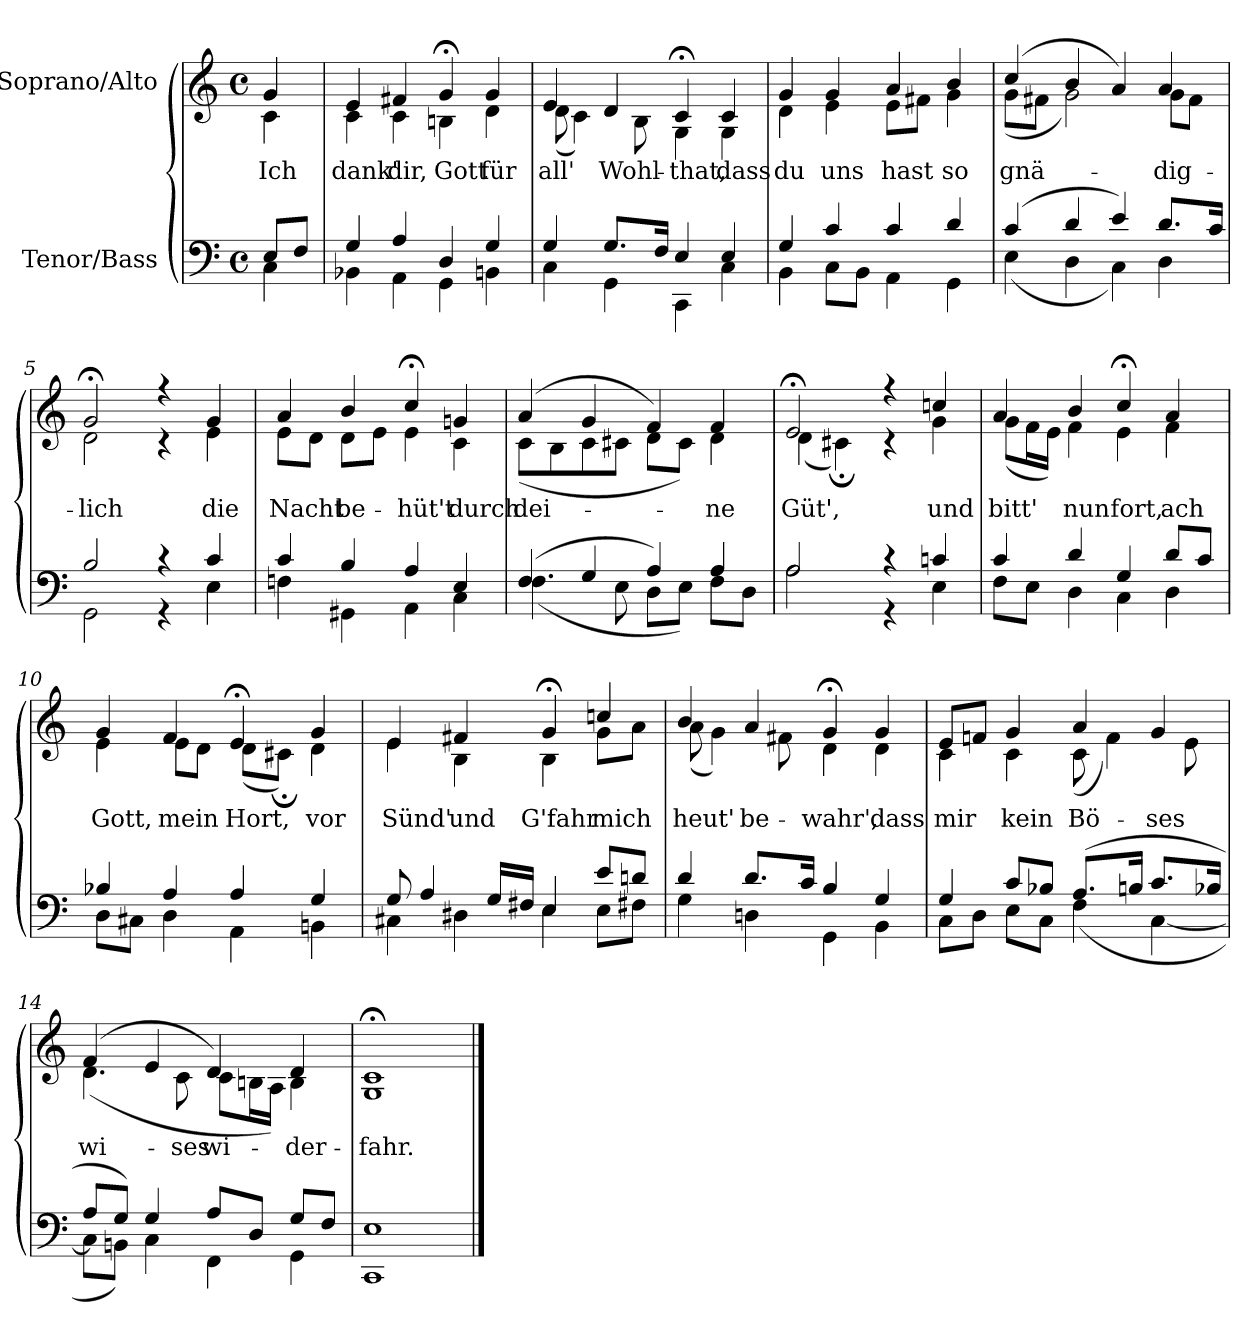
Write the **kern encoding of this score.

**kern	**kern	**text
*part2	*part1	*part1
*staff2	*staff1	*staff1
*I"Tenor/Bass	*I"Soprano/Alto	*
*clefF4	*clefG2	*
*k[]	*k[]	*
*M4/4	*M4/4	*
*met(c)	*met(c)	*
=	=	=
*^	*	*
!	!	!	!LO:LY:b
*	*	*^	*
8E/L	4C\	4g/	4c\	Ich
8F/J	.	.	.	.
=1	=1	=1	=1	=1
!	!	!	!	!LO:LY:b
4G/	4BB-X\	4e/	4c\	dank'
!	!	!	!	!LO:LY:b
4A/	4AA\	4f#X/	4c\	dir,
!	!	!	!	!LO:LY:b
4D/	4GG\	4g;</	4Bn\	Gott
!	!	!	!	!LO:LY:b
4G/	4BBn\	4g/	4d\	für
=2	=2	=2	=2	=2
!	!	!	!	!LO:LY:b
4G/	4C\	4e/	(8d\	all'
.	.	.	4c\)	.
!	!	!	!	!LO:LY:b
8.G/L	4GG\	4d/	.	Wohl-
.	.	.	8B\	.
16F/Jk	.	.	.	.
!	!	!	!	!LO:LY:b
4E/	4CC\	4c;</	4G\	-that,
!	!	!	!	!LO:LY:b
4E/	4C\	4c/	4G\	dass
=3	=3	=3	=3	=3
!	!	!	!	!LO:LY:b
4G/	4BB\	4g/	4d\	du
!	!	!	!	!LO:LY:b
4c/	8C\L	4g/	4e\	uns
.	8BB\J	.	.	.
!	!	!	!	!LO:LY:b
4c/	4AA\	4a/	8e\L	hast
.	.	.	8f#X\J	.
!	!	!	!	!LO:LY:b
4d/	4GG\	4b/	4g\	so
!!LO:LB:g=z	!!
=4	=4	=4	=4	=4
!	!	!	!	!LO:LY:b
(4c/	(4E\	(4cc/	(8g\L	gnä-
.	.	.	8f#X\J	.
4d/	4D\	4b/	2g\)	.
4e/)	4C\)	4a/)	.	.
!	!	!	!	!LO:LY:b
8.d/L	4D\	4a/	8g\L	dig-
.	.	.	8f#\J	.
16c/Jk	.	.	.	.
=5	=5	=5	=5	=5
!	!	!	!	!LO:LY:b
2B/	2GG\	2g;</	2d\	-lich
4r	4r	4r	4r	.
!	!	!	!	!LO:LY:b
4c/	4E\	4g/	4e\	die
=6	=6	=6	=6	=6
!	!	!	!	!LO:LY:b
4c/	4Fn\	4a/	8e\L	Nacht
.	.	.	8d\J	.
!	!	!	!	!LO:LY:b
4B/	4GG#X\	4b/	8d\L	be-
.	.	.	8e\J	.
!	!	!	!	!LO:LY:b
4A/	4AA\	4cc;</	4e\	-hüt't
!	!	!	!	!LO:LY:b
4E/	4C\	4gn/	4c\	durch
=7	=7	=7	=7	=7
!	!	!	!	!LO:LY:b
(4F/	(4.F\	(4a/	(8c\L	dei-
.	.	.	8B\	.
4G/	.	4g/	8c\	.
.	8E\	.	8c#X\J	.
4A/)	8D\L	4f/)	8d\L	.
.	8E\J)	.	8c#\J)	.
!	!	!	!	!LO:LY:b
4A/	8F\L	4f/	4d\	-ne
.	8D\J	.	.	.
!!LO:LB:g=z	!!
=8	=8	=8	=8	=8
!	!	!	!	!LO:LY:b
2A/	2A\	2e;</	(4d\	Güt',
.	.	.	4c#X;\)	.
4r	4r	4r	4r	.
!	!	!	!	!LO:LY:b
4cn/	4E\	4ccn/	4g\	und
=9	=9	=9	=9	=9
!	!	!	!	!LO:LY:b
4c/	8F\L	4a/	(8g\L	bitt'
.	8E\J	.	16f\L	.
.	.	.	16e\JJ)	.
!	!	!	!	!LO:LY:b
4d/	4D\	4b/	4f\	nun
!	!	!	!	!LO:LY:b
4G/	4C\	4cc;</	4e\	fort,
!	!	!	!	!LO:LY:b
8d/L	4D\	4a/	4f\	ach
8c/J	.	.	.	.
=10	=10	=10	=10	=10
!	!	!	!	!LO:LY:b
4B-X/	8D\L	4g/	4e\	Gott,
.	8C#X\J	.	.	.
!	!	!	!	!LO:LY:b
4A/	4D\	4f/	8e\L	mein
.	.	.	8d\J	.
!	!	!	!	!LO:LY:b
4A/	4AA\	4e;</	(8d\L	Hort,
.	.	.	8c#X;\J)	.
!	!	!	!	!LO:LY:b
4G/	4BBn\	4g/	4d\	vor
=11	=11	=11	=11	=11
!	!	!	!	!LO:LY:b
8G/	4C#X\	4e/	4e\	Sünd'
4A/	.	.	.	.
!	!	!	!	!LO:LY:b
.	4D#X\	4f#X/	4B\	und
16G/LL	.	.	.	.
16F#X/JJ	.	.	.	.
!	!	!	!	!LO:LY:b
4E/	4E\	4g;</	4B\	G'fahr
!	!	!	!	!LO:LY:b
8e/L	8E\L	4ccn/	8g\L	mich
8dn/J	8F#X\J	.	8a\J	.
!!LO:LB:g=z	!!
=12	=12	=12	=12	=12
!	!	!	!	!LO:LY:b
4d/	4G\	4b/	(8a\	heut'
.	.	.	4g\)	.
!	!	!	!	!LO:LY:b
8.d/L	4Dn\	4a/	.	be-
.	.	.	8f#X\	.
16c/Jk	.	.	.	.
!	!	!	!	!LO:LY:b
4B/	4GG\	4g;</	4d\	-wahr',
!	!	!	!	!LO:LY:b
4G/	4BB\	4g/	4d\	dass
=13	=13	=13	=13	=13
!	!	!	!	!LO:LY:b
4G/	8C\L	8e/L	4c\	mir
.	8D\J	8fn/J	.	.
!	!	!	!	!LO:LY:b
8c/L	8E\L	4g/	4c\	kein
8B-X/J	8C\J	.	.	.
!	!	!	!	!LO:LY:a
!	!	!	!	!LO:LY:b
(8.A/L	(4F\	4a/	(8c\	Bö-
.	.	.	4f\)	.
16Bn/Jk	.	.	.	.
!	!	!	!	!LO:LY:a
8.c/L	[4C\	4g/	.	-ses
.	.	.	8e\	.
16B-X/Jk	.	.	.	.
=14	=14	=14	=14	=14
!	!	!	!	!LO:LY:a
8A/L	8C\L]	(4f/	(4.d\	wi-
8G/J)	8BBn\J)	.	.	.
4G/	4C\	4e/	.	.
!	!	!	!	!LO:LY:b
.	.	.	8c\	ses
!	!	!	!	!LO:LY:b
8A/L	4FF\	4d/)	8c\L	wi-
8D/J	.	.	16Bn\L	.
.	.	.	16A\JJ)	.
!	!	!	!	!LO:LY:a
!	!	!	!	!LO:LY:b
8G/L	4GG\	4d/	4B\	-der-
8F/J	.	.	.	.
=15	=15	=15	=15	=15
!	!	!	!	!LO:LY:b
1E	1CC	1c;<	1G	-fahr.
*v	*v	*	*	*
*	*v	*v	*
==	==	==
*-	*-	*-
